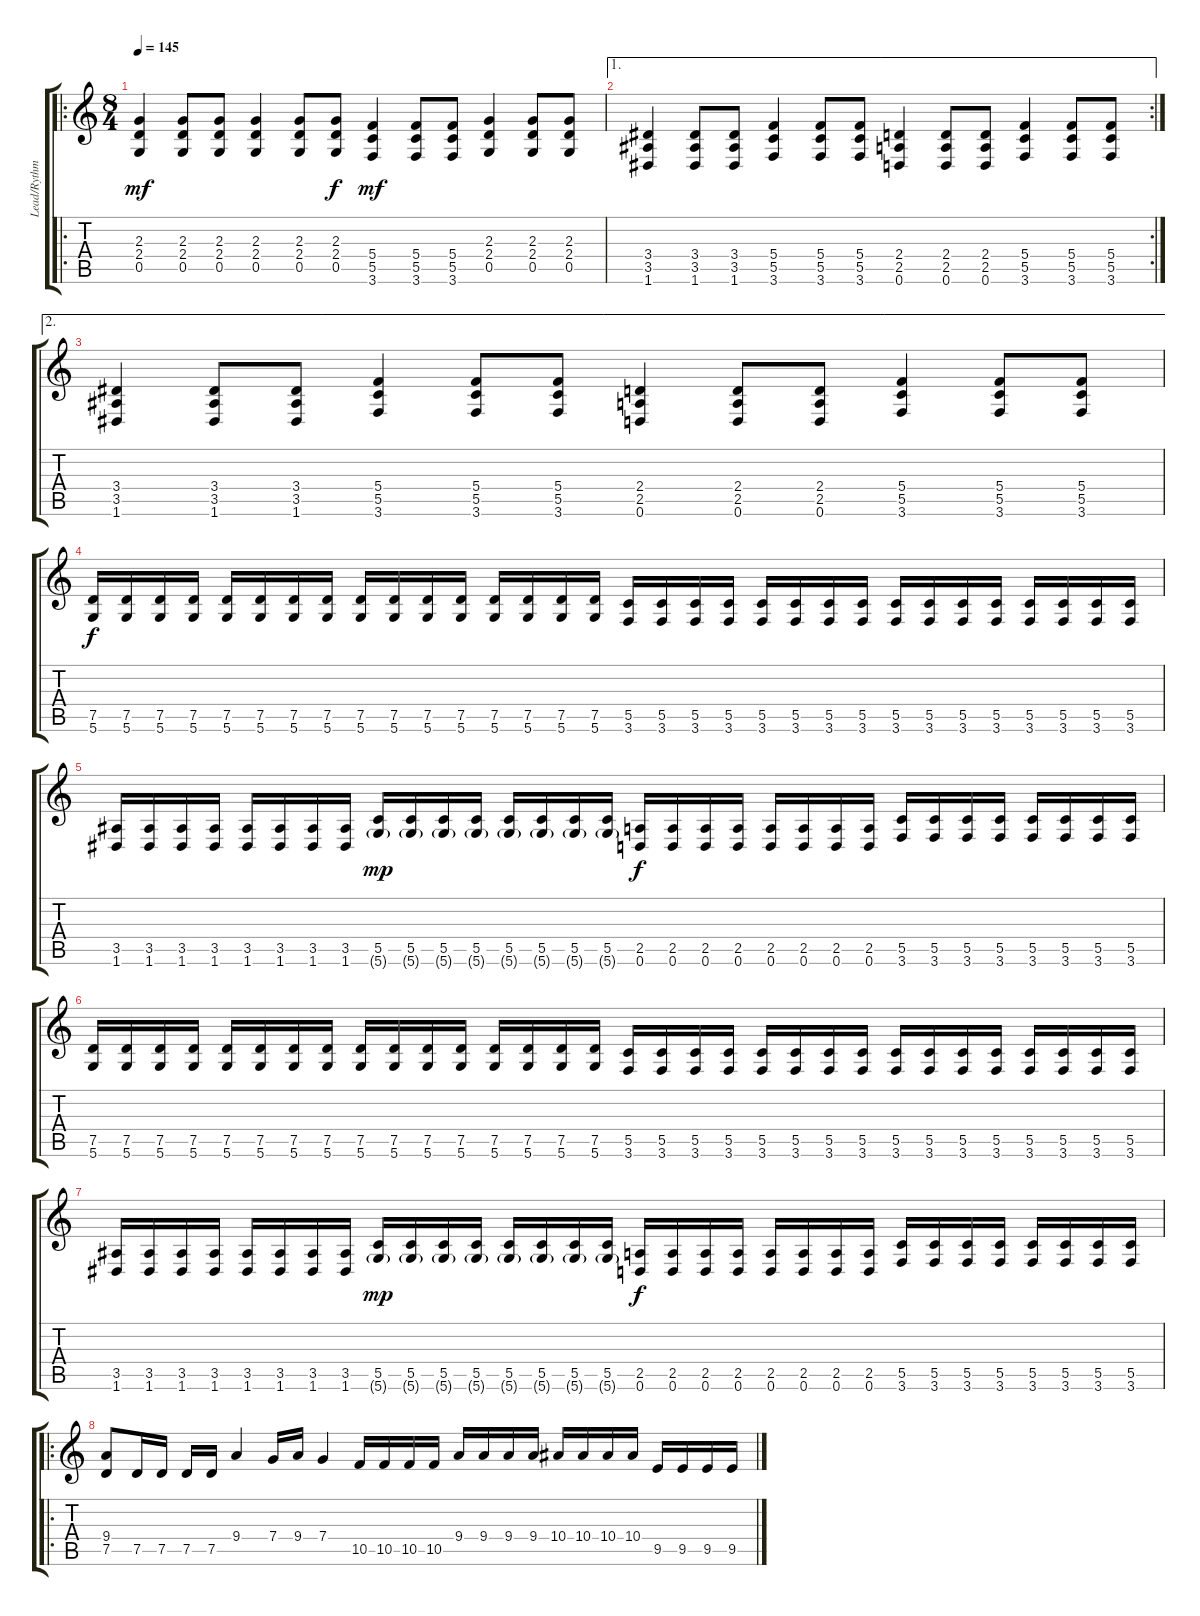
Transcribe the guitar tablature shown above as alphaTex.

\track ("Lead/Rythm Guitar" "Lead/Rythm") {instrument distortionguitar}
\staff {score tabs}
\tuning (D4 A3 F3 C3 G2 D2) {hide}
\ro
\ts (8 4)
\tempo 145
\clef g2
\ks c
(2.3 2.4 0.5).4{dy mf} (2.3 2.4 0.5).8 (2.3 2.4 0.5).8 (2.3 2.4 0.5).4 (2.3 2.4 0.5).8 (2.3 2.4 0.5).8{dy f} (5.4 5.5 3.6).4{dy mf} (5.4 5.5 3.6).8 (5.4 5.5 3.6).8 (2.3 2.4 0.5).4 (2.3 2.4 0.5).8 (2.3 2.4 0.5).8 |
\ae 1
\rc 2
(3.4 3.5 1.6).4 (3.4 3.5 1.6).8 (3.4 3.5 1.6).8 (5.4 5.5 3.6).4 (5.4 5.5 3.6).8 (5.4 5.5 3.6).8 (2.4 2.5 0.6).4 (2.4 2.5 0.6).8 (2.4 2.5 0.6).8 (5.4 5.5 3.6).4 (5.4 5.5 3.6).8 (5.4 5.5 3.6).8 |
\ae 2
(3.4 3.5 1.6).4 (3.4 3.5 1.6).8 (3.4 3.5 1.6).8 (5.4 5.5 3.6).4 (5.4 5.5 3.6).8 (5.4 5.5 3.6).8 (2.4 2.5 0.6).4 (2.4 2.5 0.6).8 (2.4 2.5 0.6).8 (5.4 5.5 3.6).4 (5.4 5.5 3.6).8 (5.4 5.5 3.6).8 |
(7.5 5.6).16{dy f} (7.5 5.6).16 (7.5 5.6).16 (7.5 5.6).16 (7.5 5.6).16 (7.5 5.6).16 (7.5 5.6).16 (7.5 5.6).16 (7.5 5.6).16 (7.5 5.6).16 (7.5 5.6).16 (7.5 5.6).16 (7.5 5.6).16 (7.5 5.6).16 (7.5 5.6).16 (7.5 5.6).16 (5.5 3.6).16 (5.5 3.6).16 (5.5 3.6).16 (5.5 3.6).16 (5.5 3.6).16 (5.5 3.6).16 (5.5 3.6).16 (5.5 3.6).16 (5.5 3.6).16 (5.5 3.6).16 (5.5 3.6).16 (5.5 3.6).16 (5.5 3.6).16 (5.5 3.6).16 (5.5 3.6).16 (5.5 3.6).16 |
(3.5 1.6).16 (3.5 1.6).16 (3.5 1.6).16 (3.5 1.6).16 (3.5 1.6).16 (3.5 1.6).16 (3.5 1.6).16 (3.5 1.6).16 (5.5 5.6{g}).16{dy mp} (5.5 5.6{g}).16 (5.5 5.6{g}).16 (5.5 5.6{g}).16 (5.5 5.6{g}).16 (5.5 5.6{g}).16 (5.5 5.6{g}).16 (5.5 5.6{g}).16 (2.5 0.6).16{dy f} (2.5 0.6).16 (2.5 0.6).16 (2.5 0.6).16 (2.5 0.6).16 (2.5 0.6).16 (2.5 0.6).16 (2.5 0.6).16 (5.5 3.6).16 (5.5 3.6).16 (5.5 3.6).16 (5.5 3.6).16 (5.5 3.6).16 (5.5 3.6).16 (5.5 3.6).16 (5.5 3.6).16 |
(7.5 5.6).16 (7.5 5.6).16 (7.5 5.6).16 (7.5 5.6).16 (7.5 5.6).16 (7.5 5.6).16 (7.5 5.6).16 (7.5 5.6).16 (7.5 5.6).16 (7.5 5.6).16 (7.5 5.6).16 (7.5 5.6).16 (7.5 5.6).16 (7.5 5.6).16 (7.5 5.6).16 (7.5 5.6).16 (5.5 3.6).16 (5.5 3.6).16 (5.5 3.6).16 (5.5 3.6).16 (5.5 3.6).16 (5.5 3.6).16 (5.5 3.6).16 (5.5 3.6).16 (5.5 3.6).16 (5.5 3.6).16 (5.5 3.6).16 (5.5 3.6).16 (5.5 3.6).16 (5.5 3.6).16 (5.5 3.6).16 (5.5 3.6).16 |
(3.5 1.6).16 (3.5 1.6).16 (3.5 1.6).16 (3.5 1.6).16 (3.5 1.6).16 (3.5 1.6).16 (3.5 1.6).16 (3.5 1.6).16 (5.5 5.6{g}).16{dy mp} (5.5 5.6{g}).16 (5.5 5.6{g}).16 (5.5 5.6{g}).16 (5.5 5.6{g}).16 (5.5 5.6{g}).16 (5.5 5.6{g}).16 (5.5 5.6{g}).16 (2.5 0.6).16{dy f} (2.5 0.6).16 (2.5 0.6).16 (2.5 0.6).16 (2.5 0.6).16 (2.5 0.6).16 (2.5 0.6).16 (2.5 0.6).16 (5.5 3.6).16 (5.5 3.6).16 (5.5 3.6).16 (5.5 3.6).16 (5.5 3.6).16 (5.5 3.6).16 (5.5 3.6).16 (5.5 3.6).16 |
\ro
(9.4 7.5).8 7.5.16 7.5.16 7.5.16 7.5.16 9.4.4 7.4.16 9.4.16 7.4.4 10.5.16 10.5.16 10.5.16 10.5.16 9.4.16 9.4.16 9.4.16 9.4.16 10.4.16 10.4.16 10.4.16 10.4.16 9.5.16 9.5.16 9.5.16 9.5.16
